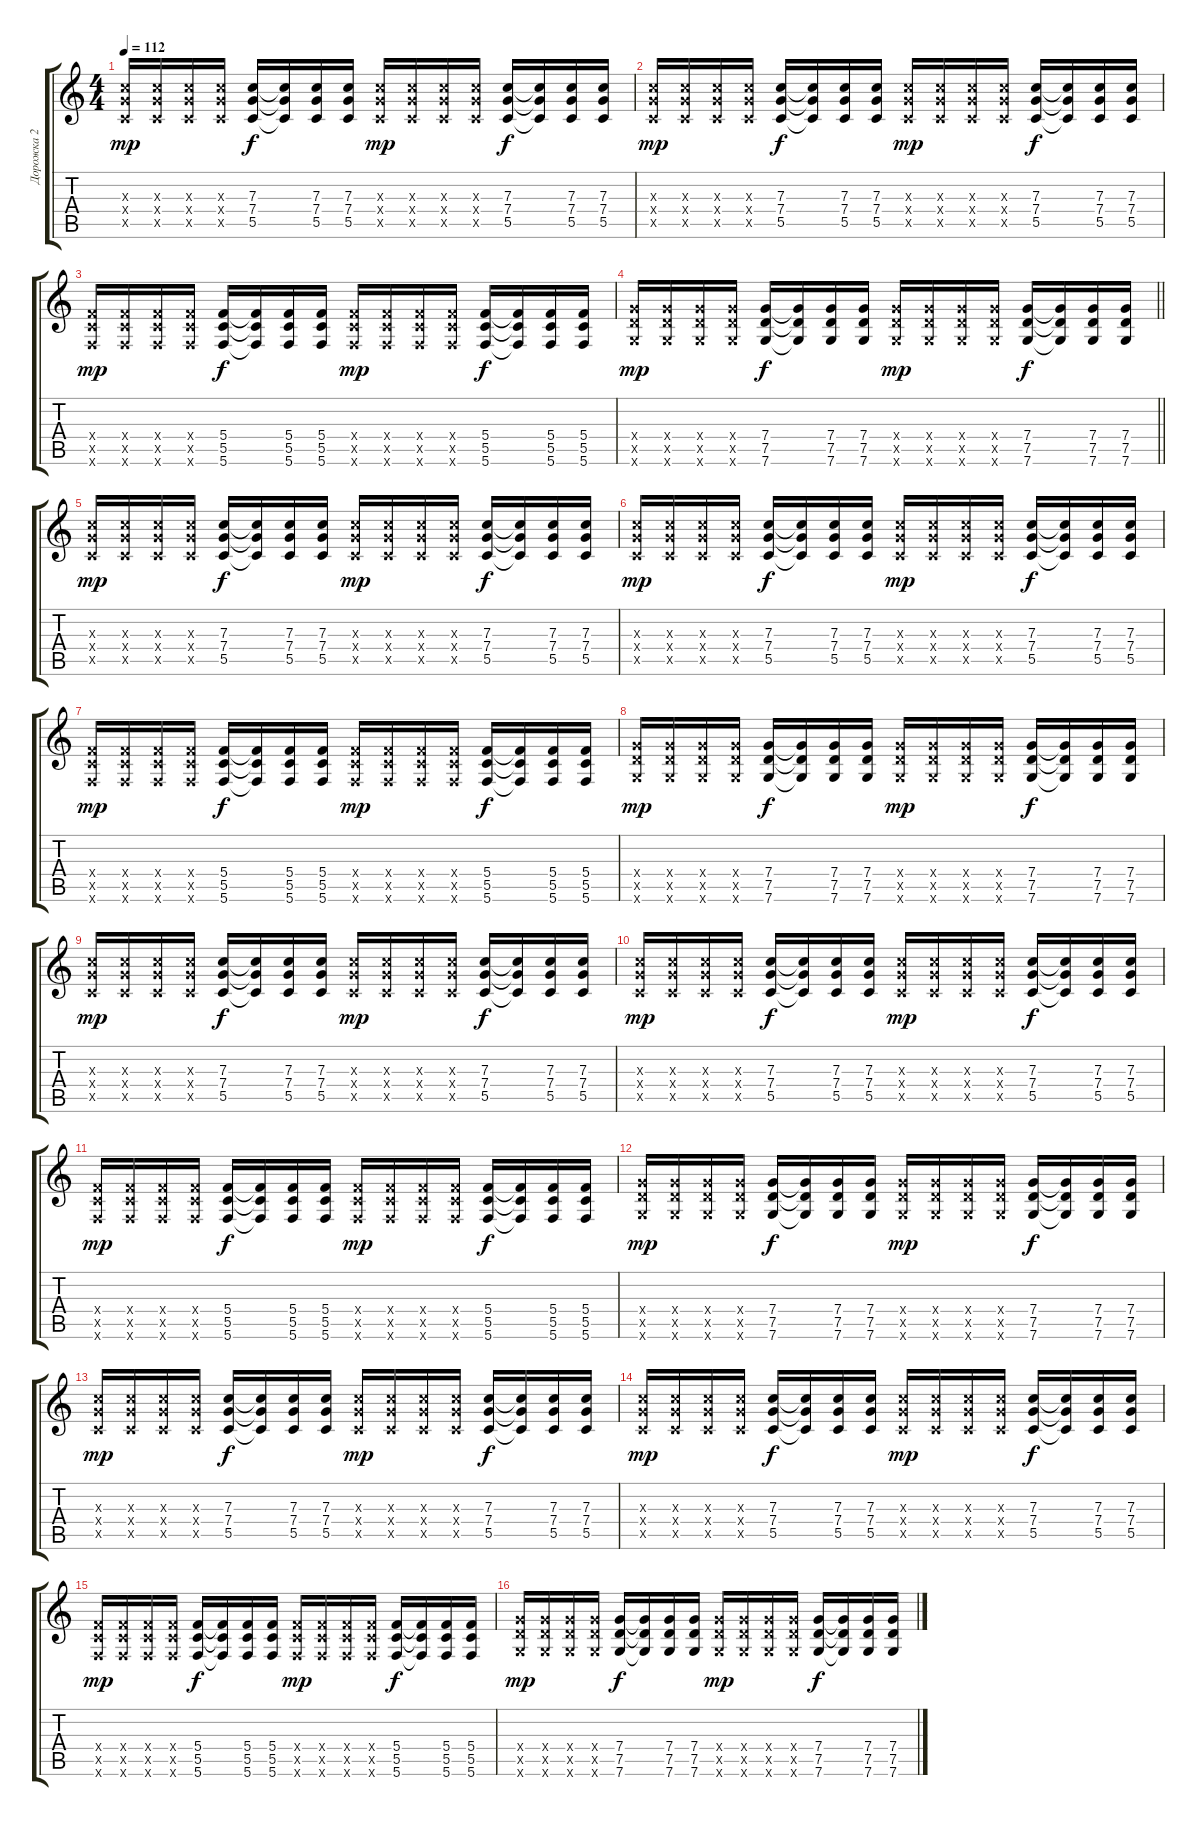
\track ("Дорожка 2" "Дорожка 2") {instrument electricguitarjazz}
\staff {score tabs}
\tuning (D4 A3 F3 C3 G2 C2) {hide}
\ts (4 4)
\tempo 112
\clef g2
\ks c
(7.3{x} 7.4{x} 5.5{x}).16{dy mp} (7.3{x} 7.4{x} 5.5{x}).16 (7.3{x} 7.4{x} 5.5{x}).16 (7.3{x} 7.4{x} 5.5{x}).16 (7.3 7.4 5.5).16{dy f} (7.3{t} 7.4{t} 5.5{t}).16 (7.3 7.4 5.5).16 (7.3 7.4 5.5).16 (7.3{x} 7.4{x} 5.5{x}).16{dy mp} (7.3{x} 7.4{x} 5.5{x}).16 (7.3{x} 7.4{x} 5.5{x}).16 (7.3{x} 7.4{x} 5.5{x}).16 (7.3 7.4 5.5).16{dy f} (7.3{t} 7.4{t} 5.5{t}).16 (7.3 7.4 5.5).16 (7.3 7.4 5.5).16 |
(7.3{x} 7.4{x} 5.5{x}).16{dy mp} (7.3{x} 7.4{x} 5.5{x}).16 (7.3{x} 7.4{x} 5.5{x}).16 (7.3{x} 7.4{x} 5.5{x}).16 (7.3 7.4 5.5).16{dy f} (7.3{t} 7.4{t} 5.5{t}).16 (7.3 7.4 5.5).16 (7.3 7.4 5.5).16 (7.3{x} 7.4{x} 5.5{x}).16{dy mp} (7.3{x} 7.4{x} 5.5{x}).16 (7.3{x} 7.4{x} 5.5{x}).16 (7.3{x} 7.4{x} 5.5{x}).16 (7.3 7.4 5.5).16{dy f} (7.3{t} 7.4{t} 5.5{t}).16 (7.3 7.4 5.5).16 (7.3 7.4 5.5).16 |
(5.4{x} 5.5{x} 5.6{x}).16{dy mp} (5.4{x} 5.5{x} 5.6{x}).16 (5.4{x} 5.5{x} 5.6{x}).16 (5.4{x} 5.5{x} 5.6{x}).16 (5.4 5.5 5.6).16{dy f} (5.4{t} 5.5{t} 5.6{t}).16 (5.4 5.5 5.6).16 (5.4 5.5 5.6).16 (5.4{x} 5.5{x} 5.6{x}).16{dy mp} (5.4{x} 5.5{x} 5.6{x}).16 (5.4{x} 5.5{x} 5.6{x}).16 (5.4{x} 5.5{x} 5.6{x}).16 (5.4 5.5 5.6).16{dy f} (5.4{t} 5.5{t} 5.6{t}).16 (5.4 5.5 5.6).16 (5.4 5.5 5.6).16 |
\barLineRight lightlight
(7.4{x} 7.5{x} 7.6{x}).16{dy mp} (7.4{x} 7.5{x} 7.6{x}).16 (7.4{x} 7.5{x} 7.6{x}).16 (7.4{x} 7.5{x} 7.6{x}).16 (7.4 7.5 7.6).16{dy f} (7.4{t} 7.5{t} 7.6{t}).16 (7.4 7.5 7.6).16 (7.4 7.5 7.6).16 (7.4{x} 7.5{x} 7.6{x}).16{dy mp} (7.4{x} 7.5{x} 7.6{x}).16 (7.4{x} 7.5{x} 7.6{x}).16 (7.4{x} 7.5{x} 7.6{x}).16 (7.4 7.5 7.6).16{dy f} (7.4{t} 7.5{t} 7.6{t}).16 (7.4 7.5 7.6).16 (7.4 7.5 7.6).16 |
(7.3{x} 7.4{x} 5.5{x}).16{dy mp} (7.3{x} 7.4{x} 5.5{x}).16 (7.3{x} 7.4{x} 5.5{x}).16 (7.3{x} 7.4{x} 5.5{x}).16 (7.3 7.4 5.5).16{dy f} (7.3{t} 7.4{t} 5.5{t}).16 (7.3 7.4 5.5).16 (7.3 7.4 5.5).16 (7.3{x} 7.4{x} 5.5{x}).16{dy mp} (7.3{x} 7.4{x} 5.5{x}).16 (7.3{x} 7.4{x} 5.5{x}).16 (7.3{x} 7.4{x} 5.5{x}).16 (7.3 7.4 5.5).16{dy f} (7.3{t} 7.4{t} 5.5{t}).16 (7.3 7.4 5.5).16 (7.3 7.4 5.5).16 |
(7.3{x} 7.4{x} 5.5{x}).16{dy mp} (7.3{x} 7.4{x} 5.5{x}).16 (7.3{x} 7.4{x} 5.5{x}).16 (7.3{x} 7.4{x} 5.5{x}).16 (7.3 7.4 5.5).16{dy f} (7.3{t} 7.4{t} 5.5{t}).16 (7.3 7.4 5.5).16 (7.3 7.4 5.5).16 (7.3{x} 7.4{x} 5.5{x}).16{dy mp} (7.3{x} 7.4{x} 5.5{x}).16 (7.3{x} 7.4{x} 5.5{x}).16 (7.3{x} 7.4{x} 5.5{x}).16 (7.3 7.4 5.5).16{dy f} (7.3{t} 7.4{t} 5.5{t}).16 (7.3 7.4 5.5).16 (7.3 7.4 5.5).16 |
(5.4{x} 5.5{x} 5.6{x}).16{dy mp} (5.4{x} 5.5{x} 5.6{x}).16 (5.4{x} 5.5{x} 5.6{x}).16 (5.4{x} 5.5{x} 5.6{x}).16 (5.4 5.5 5.6).16{dy f} (5.4{t} 5.5{t} 5.6{t}).16 (5.4 5.5 5.6).16 (5.4 5.5 5.6).16 (5.4{x} 5.5{x} 5.6{x}).16{dy mp} (5.4{x} 5.5{x} 5.6{x}).16 (5.4{x} 5.5{x} 5.6{x}).16 (5.4{x} 5.5{x} 5.6{x}).16 (5.4 5.5 5.6).16{dy f} (5.4{t} 5.5{t} 5.6{t}).16 (5.4 5.5 5.6).16 (5.4 5.5 5.6).16 |
(7.4{x} 7.5{x} 7.6{x}).16{dy mp} (7.4{x} 7.5{x} 7.6{x}).16 (7.4{x} 7.5{x} 7.6{x}).16 (7.4{x} 7.5{x} 7.6{x}).16 (7.4 7.5 7.6).16{dy f} (7.4{t} 7.5{t} 7.6{t}).16 (7.4 7.5 7.6).16 (7.4 7.5 7.6).16 (7.4{x} 7.5{x} 7.6{x}).16{dy mp} (7.4{x} 7.5{x} 7.6{x}).16 (7.4{x} 7.5{x} 7.6{x}).16 (7.4{x} 7.5{x} 7.6{x}).16 (7.4 7.5 7.6).16{dy f} (7.4{t} 7.5{t} 7.6{t}).16 (7.4 7.5 7.6).16 (7.4 7.5 7.6).16 |
(7.3{x} 7.4{x} 5.5{x}).16{dy mp} (7.3{x} 7.4{x} 5.5{x}).16 (7.3{x} 7.4{x} 5.5{x}).16 (7.3{x} 7.4{x} 5.5{x}).16 (7.3 7.4 5.5).16{dy f} (7.3{t} 7.4{t} 5.5{t}).16 (7.3 7.4 5.5).16 (7.3 7.4 5.5).16 (7.3{x} 7.4{x} 5.5{x}).16{dy mp} (7.3{x} 7.4{x} 5.5{x}).16 (7.3{x} 7.4{x} 5.5{x}).16 (7.3{x} 7.4{x} 5.5{x}).16 (7.3 7.4 5.5).16{dy f} (7.3{t} 7.4{t} 5.5{t}).16 (7.3 7.4 5.5).16 (7.3 7.4 5.5).16 |
(7.3{x} 7.4{x} 5.5{x}).16{dy mp} (7.3{x} 7.4{x} 5.5{x}).16 (7.3{x} 7.4{x} 5.5{x}).16 (7.3{x} 7.4{x} 5.5{x}).16 (7.3 7.4 5.5).16{dy f} (7.3{t} 7.4{t} 5.5{t}).16 (7.3 7.4 5.5).16 (7.3 7.4 5.5).16 (7.3{x} 7.4{x} 5.5{x}).16{dy mp} (7.3{x} 7.4{x} 5.5{x}).16 (7.3{x} 7.4{x} 5.5{x}).16 (7.3{x} 7.4{x} 5.5{x}).16 (7.3 7.4 5.5).16{dy f} (7.3{t} 7.4{t} 5.5{t}).16 (7.3 7.4 5.5).16 (7.3 7.4 5.5).16 |
(5.4{x} 5.5{x} 5.6{x}).16{dy mp} (5.4{x} 5.5{x} 5.6{x}).16 (5.4{x} 5.5{x} 5.6{x}).16 (5.4{x} 5.5{x} 5.6{x}).16 (5.4 5.5 5.6).16{dy f} (5.4{t} 5.5{t} 5.6{t}).16 (5.4 5.5 5.6).16 (5.4 5.5 5.6).16 (5.4{x} 5.5{x} 5.6{x}).16{dy mp} (5.4{x} 5.5{x} 5.6{x}).16 (5.4{x} 5.5{x} 5.6{x}).16 (5.4{x} 5.5{x} 5.6{x}).16 (5.4 5.5 5.6).16{dy f} (5.4{t} 5.5{t} 5.6{t}).16 (5.4 5.5 5.6).16 (5.4 5.5 5.6).16 |
(7.4{x} 7.5{x} 7.6{x}).16{dy mp} (7.4{x} 7.5{x} 7.6{x}).16 (7.4{x} 7.5{x} 7.6{x}).16 (7.4{x} 7.5{x} 7.6{x}).16 (7.4 7.5 7.6).16{dy f} (7.4{t} 7.5{t} 7.6{t}).16 (7.4 7.5 7.6).16 (7.4 7.5 7.6).16 (7.4{x} 7.5{x} 7.6{x}).16{dy mp} (7.4{x} 7.5{x} 7.6{x}).16 (7.4{x} 7.5{x} 7.6{x}).16 (7.4{x} 7.5{x} 7.6{x}).16 (7.4 7.5 7.6).16{dy f} (7.4{t} 7.5{t} 7.6{t}).16 (7.4 7.5 7.6).16 (7.4 7.5 7.6).16 |
(7.3{x} 7.4{x} 5.5{x}).16{dy mp} (7.3{x} 7.4{x} 5.5{x}).16 (7.3{x} 7.4{x} 5.5{x}).16 (7.3{x} 7.4{x} 5.5{x}).16 (7.3 7.4 5.5).16{dy f} (7.3{t} 7.4{t} 5.5{t}).16 (7.3 7.4 5.5).16 (7.3 7.4 5.5).16 (7.3{x} 7.4{x} 5.5{x}).16{dy mp} (7.3{x} 7.4{x} 5.5{x}).16 (7.3{x} 7.4{x} 5.5{x}).16 (7.3{x} 7.4{x} 5.5{x}).16 (7.3 7.4 5.5).16{dy f} (7.3{t} 7.4{t} 5.5{t}).16 (7.3 7.4 5.5).16 (7.3 7.4 5.5).16 |
(7.3{x} 7.4{x} 5.5{x}).16{dy mp} (7.3{x} 7.4{x} 5.5{x}).16 (7.3{x} 7.4{x} 5.5{x}).16 (7.3{x} 7.4{x} 5.5{x}).16 (7.3 7.4 5.5).16{dy f} (7.3{t} 7.4{t} 5.5{t}).16 (7.3 7.4 5.5).16 (7.3 7.4 5.5).16 (7.3{x} 7.4{x} 5.5{x}).16{dy mp} (7.3{x} 7.4{x} 5.5{x}).16 (7.3{x} 7.4{x} 5.5{x}).16 (7.3{x} 7.4{x} 5.5{x}).16 (7.3 7.4 5.5).16{dy f} (7.3{t} 7.4{t} 5.5{t}).16 (7.3 7.4 5.5).16 (7.3 7.4 5.5).16 |
(5.4{x} 5.5{x} 5.6{x}).16{dy mp} (5.4{x} 5.5{x} 5.6{x}).16 (5.4{x} 5.5{x} 5.6{x}).16 (5.4{x} 5.5{x} 5.6{x}).16 (5.4 5.5 5.6).16{dy f} (5.4{t} 5.5{t} 5.6{t}).16 (5.4 5.5 5.6).16 (5.4 5.5 5.6).16 (5.4{x} 5.5{x} 5.6{x}).16{dy mp} (5.4{x} 5.5{x} 5.6{x}).16 (5.4{x} 5.5{x} 5.6{x}).16 (5.4{x} 5.5{x} 5.6{x}).16 (5.4 5.5 5.6).16{dy f} (5.4{t} 5.5{t} 5.6{t}).16 (5.4 5.5 5.6).16 (5.4 5.5 5.6).16 |
(7.4{x} 7.5{x} 7.6{x}).16{dy mp} (7.4{x} 7.5{x} 7.6{x}).16 (7.4{x} 7.5{x} 7.6{x}).16 (7.4{x} 7.5{x} 7.6{x}).16 (7.4 7.5 7.6).16{dy f} (7.4{t} 7.5{t} 7.6{t}).16 (7.4 7.5 7.6).16 (7.4 7.5 7.6).16 (7.4{x} 7.5{x} 7.6{x}).16{dy mp} (7.4{x} 7.5{x} 7.6{x}).16 (7.4{x} 7.5{x} 7.6{x}).16 (7.4{x} 7.5{x} 7.6{x}).16 (7.4 7.5 7.6).16{dy f} (7.4{t} 7.5{t} 7.6{t}).16 (7.4 7.5 7.6).16 (7.4 7.5 7.6).16
